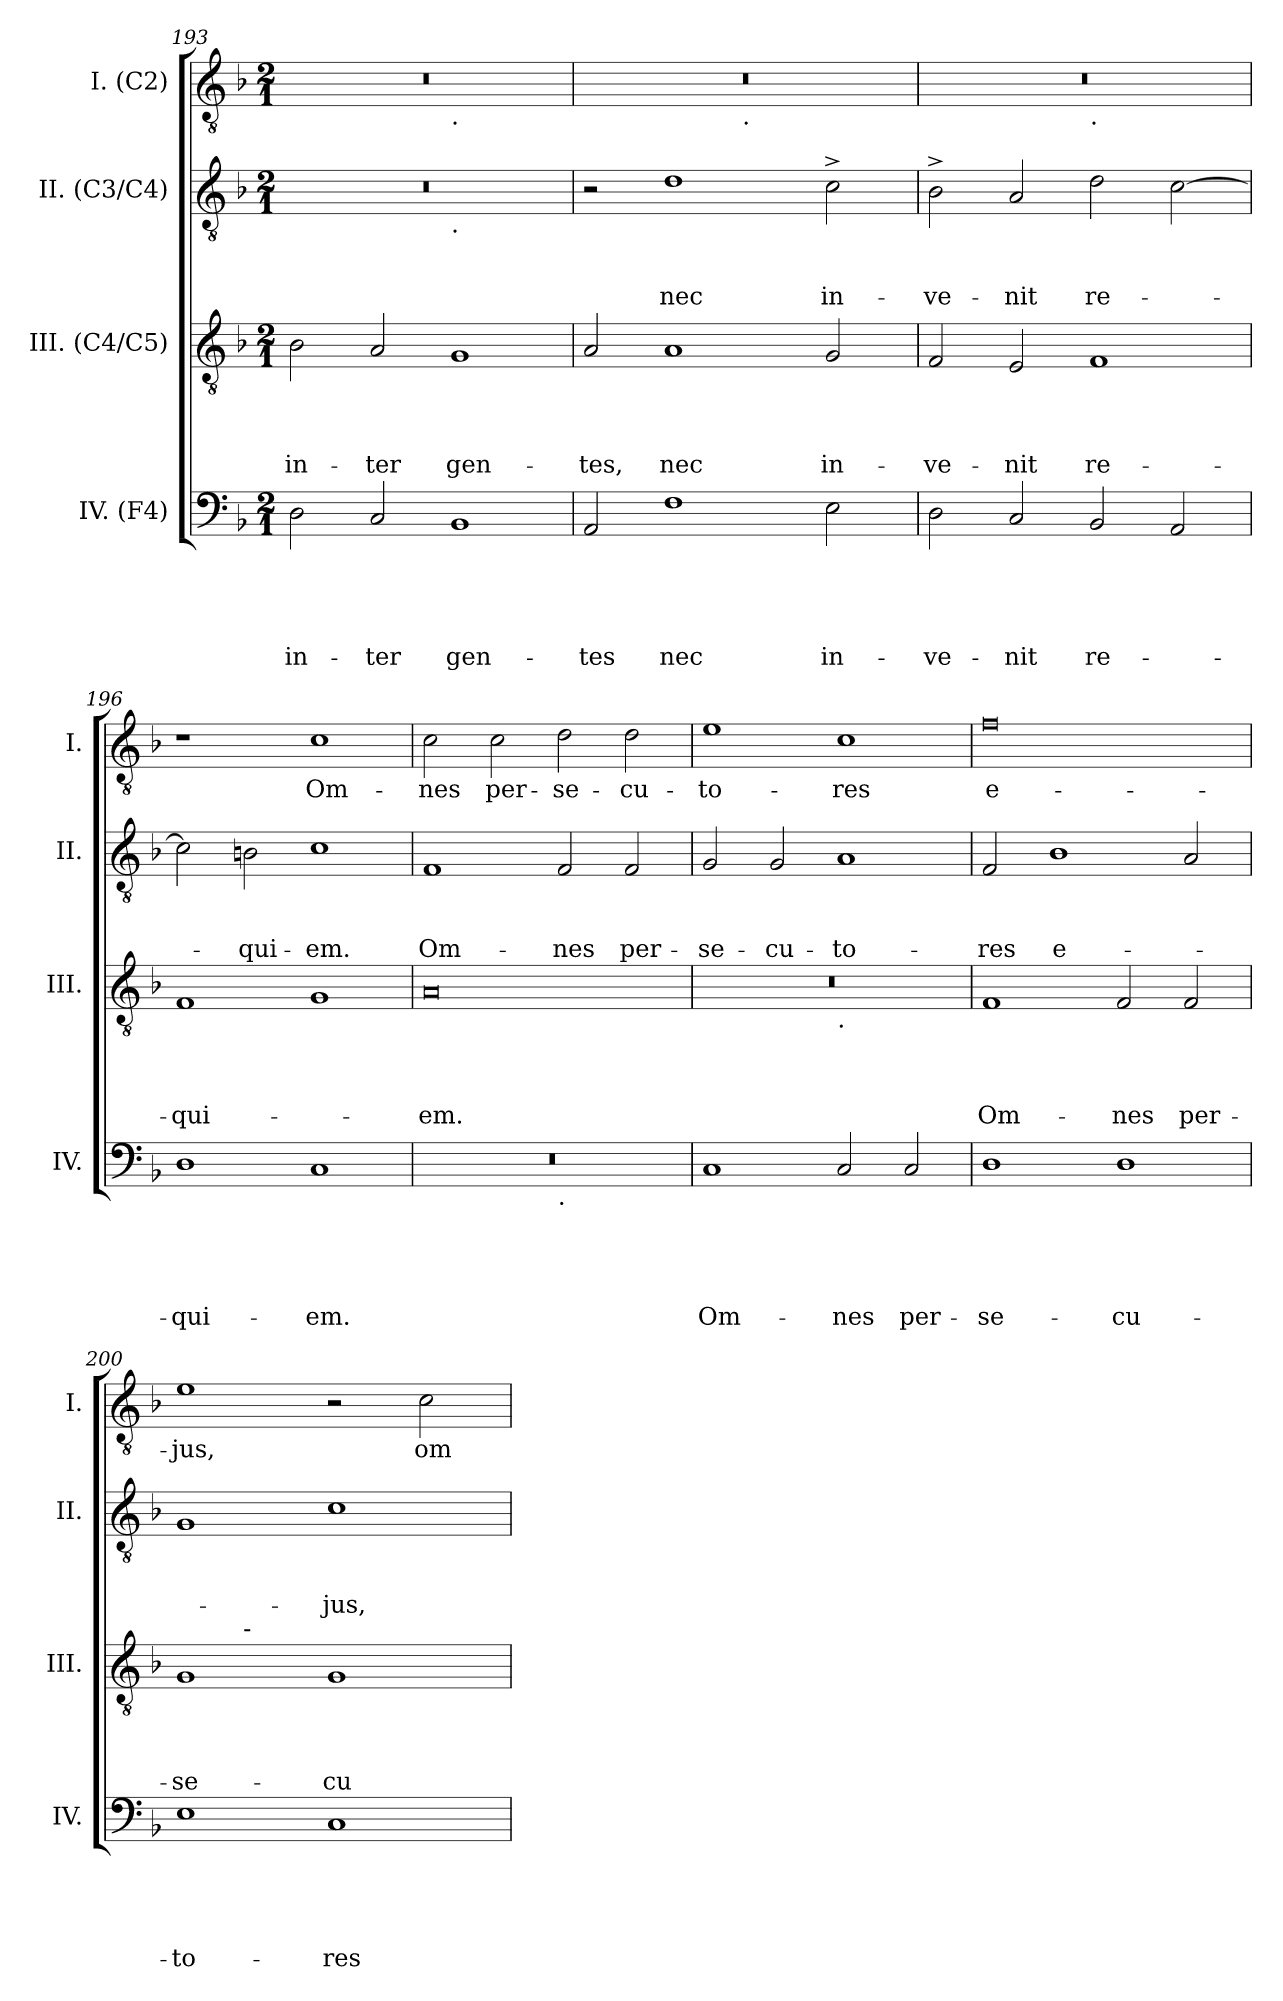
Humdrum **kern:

**kern	**text	**text	**text	**text	**text	**kern	**text	**text	**text	**text	**kern	**text	**text	**text	**kern	**text
*part4	*part4	*part4	*part4	*part4	*part4	*part3	*part3	*part3	*part3	*part3	*part2	*part2	*part2	*part2	*part1	*part1
*staff4	*staff4	*staff4	*staff4	*staff4	*staff4	*staff3	*staff3	*staff3	*staff3	*staff3	*staff2	*staff2	*staff2	*staff2	*staff1	*staff1
*I"IV. (F4)	*	*	*	*	*	*I"III. (C4/C5)	*	*	*	*	*I"II. (C3/C4)	*	*	*	*I"I. (C2)	*
*I'IV.	*	*	*	*	*	*I'III.	*	*	*	*	*I'II.	*	*	*	*I'I.	*
*clefF4	*	*	*	*	*	*clefGv2	*	*	*	*	*clefGv2	*	*	*	*clefGv2	*
*k[b-]	*	*	*	*	*	*k[b-]	*	*	*	*	*k[b-]	*	*	*	*k[b-]	*
*F:	*	*	*	*	*	*F:	*	*	*	*	*F:	*	*	*	*F:	*
*M2/1	*	*	*	*	*	*M2/1	*	*	*	*	*M2/1	*	*	*	*M2/1	*
=193	=193	=193	=193	=193	=193	=193	=193	=193	=193	=193	=193	=193	=193	=193	=193	=193
!	!	!	!	!	!LO:LY:b	!	!	!	!	!LO:LY:b	!	!	!	!	!	!
*	*	*	*	*	*	*	*	*	*	*	*^	*	*	*	*^	*
2D\	.	.	.	.	in-	2B-\	.	.	.	in-	0r	1ryy	.	.	.	0r	1ryy	.
!	!	!	!	!	!LO:LY:b	!	!	!	!	!LO:LY:b	!	!	!	!	!	!	!	!
2C/	.	.	.	.	-ter	2A/	.	.	.	-ter	.	.	.	.	.	.	.	.
!	!	!	!	!	!	!	!	!	!	!	!	!	!	!	!	!	!LO:TX:b:t=.	!
!	!	!	!	!	!	!	!	!	!	!	!	!LO:TX:b:t=.	!	!	!	!	!	!
!	!	!	!	!	!LO:LY:b	!	!	!	!	!LO:LY:b	!	!	!	!	!	!	!	!
1BB-	.	.	.	.	gen-	1G	.	.	.	gen-	.	1ryy	.	.	.	.	1ryy	.
=194	=194	=194	=194	=194	=194	=194	=194	=194	=194	=194	=194	=194	=194	=194	=194	=194	=194	=194
!	!	!	!	!	!LO:LY:b	!	!	!	!	!LO:LY:b	!	!	!	!	!	!	!	!
*	*	*	*	*	*	*	*	*	*	*	*v	*v	*	*	*	*	*	*
2AA/	.	.	.	.	-tes	2A/	.	.	.	-tes,	2r	.	.	.	0r	2ryy	.
!	!	!	!	!	!LO:LY:b	!	!	!	!	!LO:LY:b	!	!	!	!LO:LY:b	!	!	!
1F	.	.	.	.	nec	1A	.	.	.	nec	1d	.	.	nec	.	4...ryy	.
!	!	!	!	!	!	!	!	!	!	!	!	!	!	!	!	!LO:TX:b:t=.	!
.	.	.	.	.	.	.	.	.	.	.	.	.	.	.	.	1ryy	.
!	!	!	!	!	!LO:LY:b	!	!	!	!	!LO:LY:b	!	!	!	!LO:LY:b	!	!	!
2E\	.	.	.	.	in-	2G/	.	.	.	in-	2c^>\	.	.	in-	.	.	.
.	.	.	.	.	.	.	.	.	.	.	.	.	.	.	.	32ryy	.
!!LO:LB:g=z	!!
=195	=195	=195	=195	=195	=195	=195	=195	=195	=195	=195	=195	=195	=195	=195	=195	=195	=195
!	!	!	!	!	!LO:LY:b	!	!	!	!	!LO:LY:b	!	!	!	!LO:LY:b	!	!	!
2D\	.	.	.	.	-ve-	2F/	.	.	.	-ve-	2B-^>\	.	.	-ve-	0r	1ryy	.
!	!	!	!	!	!LO:LY:b	!	!	!	!	!LO:LY:b	!	!	!	!LO:LY:b	!	!	!
2C/	.	.	.	.	-nit	2E/	.	.	.	-nit	2A/	.	.	-nit	.	.	.
!	!	!	!	!	!	!	!	!	!	!	!	!	!	!	!	!LO:TX:b:t=.	!
!	!	!	!	!	!LO:LY:b	!	!	!	!	!LO:LY:b	!	!	!	!LO:LY:b	!	!	!
2BB-/	.	.	.	.	re-	1F	.	.	.	re-	2d\	.	.	re-	.	1ryy	.
2AA/	.	.	.	.	.	.	.	.	.	.	[>2c\	.	.	.	.	.	.
=196	=196	=196	=196	=196	=196	=196	=196	=196	=196	=196	=196	=196	=196	=196	=196	=196	=196
!	!	!	!	!	!LO:LY:b	!	!	!	!	!LO:LY:b	!	!	!	!	!	!	!
*	*	*	*	*	*	*	*	*	*	*	*	*	*	*	*v	*v	*
1D	.	.	.	.	-qui-	1F	.	.	.	-qui-	2c\]	.	.	.	1r	.
!	!	!	!	!	!	!	!	!	!	!	!	!	!	!LO:LY:b	!	!
.	.	.	.	.	.	.	.	.	.	.	2B\	.	.	-qui-	.	.
!	!	!	!	!	!LO:LY:b	!	!	!	!	!	!	!	!	!LO:LY:b	!	!LO:LY:b
1C	.	.	.	.	-em.	1G	.	.	.	.	1c	.	.	-em.	1c	Om-
=197	=197	=197	=197	=197	=197	=197	=197	=197	=197	=197	=197	=197	=197	=197	=197	=197
!	!	!	!	!	!	!	!	!	!	!LO:LY:b	!	!	!	!LO:LY:b	!	!LO:LY:b
*^	*	*	*	*	*	*	*	*	*	*	*	*	*	*	*	*
0r	1ryy	.	.	.	.	.	0A	.	.	.	-em.	1F	.	.	Om-	2c\	-nes
!	!	!	!	!	!	!	!	!	!	!	!	!	!	!	!	!	!LO:LY:b
.	.	.	.	.	.	.	.	.	.	.	.	.	.	.	.	2c\	per-
!	!LO:TX:b:t=.	!	!	!	!	!	!	!	!	!	!	!	!	!	!	!	!
!	!	!	!	!	!	!	!	!	!	!	!	!	!	!	!LO:LY:b	!	!LO:LY:b
.	1ryy	.	.	.	.	.	.	.	.	.	.	2F/	.	.	-nes	2d\	-se-
!	!	!	!	!	!	!	!	!	!	!	!	!	!	!	!LO:LY:b	!	!LO:LY:b
.	.	.	.	.	.	.	.	.	.	.	.	2F/	.	.	per-	2d\	-cu-
=198	=198	=198	=198	=198	=198	=198	=198	=198	=198	=198	=198	=198	=198	=198	=198	=198	=198
!	!	!	!	!	!	!LO:LY:b	!	!	!	!	!	!	!	!	!LO:LY:b	!	!LO:LY:b
*v	*v	*	*	*	*	*	*^	*	*	*	*	*	*	*	*	*	*
1C	.	.	.	.	Om-	0r	1ryy	.	.	.	.	2G/	.	.	-se-	1e	-to-
!	!	!	!	!	!	!	!	!	!	!	!	!	!	!	!LO:LY:b	!	!
.	.	.	.	.	.	.	.	.	.	.	.	2G/	.	.	-cu-	.	.
!	!	!	!	!	!	!	!LO:TX:b:t=.	!	!	!	!	!	!	!	!	!	!
!	!	!	!	!	!LO:LY:b	!	!	!	!	!	!	!	!	!	!LO:LY:b	!	!LO:LY:b
2C/	.	.	.	.	-nes	.	1ryy	.	.	.	.	1A	.	.	-to-	1c	-res
!	!	!	!	!	!LO:LY:b	!	!	!	!	!	!	!	!	!	!	!	!
2C/	.	.	.	.	per-	.	.	.	.	.	.	.	.	.	.	.	.
=199	=199	=199	=199	=199	=199	=199	=199	=199	=199	=199	=199	=199	=199	=199	=199	=199	=199
!	!	!	!	!	!LO:LY:b	!	!	!	!	!	!LO:LY:b	!	!	!	!LO:LY:b	!	!LO:LY:b:rj
*	*	*	*	*	*	*v	*v	*	*	*	*	*	*	*	*	*	*
1D	.	.	.	.	-se-	1F	.	.	.	Om-	2F/	.	.	-res	0f	e-
!	!	!	!	!	!	!	!	!	!	!	!	!	!	!LO:LY:b:rj	!	!
.	.	.	.	.	.	.	.	.	.	.	1B-	.	.	e-	.	.
!	!	!	!	!	!LO:LY:b	!	!	!	!	!LO:LY:b	!	!	!	!	!	!
1D	.	.	.	.	-cu-	2F/	.	.	.	-nes	.	.	.	.	.	.
!	!	!	!	!	!	!	!	!	!	!LO:LY:b	!	!	!	!	!	!
.	.	.	.	.	.	2F/	.	.	.	per-	2A/	.	.	.	.	.
!!LO:LB:g=z
=200	=200	=200	=200	=200	=200	=200	=200	=200	=200	=200	=200	=200	=200	=200	=200	=200
!	!	!	!	!	!LO:LY:b	!	!	!	!	!LO:LY:b	!	!	!	!	!	!LO:LY:b
*	*	*	*	*	*	*^	*	*	*	*	*	*	*	*	*	*
1E	.	.	.	.	-to-	1G	4ryy	.	.	.	-se-	1G	.	.	.	1e	-jus,
.	.	.	.	.	.	.	16ryy	.	.	.	.	.	.	.	.	.	.
!	!	!	!	!	!	!	!LO:TX:a:t=-	!	!	!	!	!	!	!	!	!	!
.	.	.	.	.	.	.	1ryy	.	.	.	.	.	.	.	.	.	.
!	!	!	!	!	!LO:LY:b	!	!	!	!	!	!LO:LY:b	!	!	!	!LO:LY:b	!	!
1C	.	.	.	.	-res	1G	.	.	.	.	-cu-	1c	.	.	-jus,	2r	.
.	.	.	.	.	.	.	2ryy	.	.	.	.	.	.	.	.	.	.
!	!	!	!	!	!	!	!	!	!	!	!	!	!	!	!	!	!LO:LY:b
.	.	.	.	.	.	.	.	.	.	.	.	.	.	.	.	2c\	om-
.	.	.	.	.	.	.	8.ryy	.	.	.	.	.	.	.	.	.	.
*	*	*	*	*	*	*v	*v	*	*	*	*	*	*	*	*	*	*
=	=	=	=	=	=	=	=	=	=	=	=	=	=	=	=	=
*-	*-	*-	*-	*-	*-	*-	*-	*-	*-	*-	*-	*-	*-	*-	*-	*-
